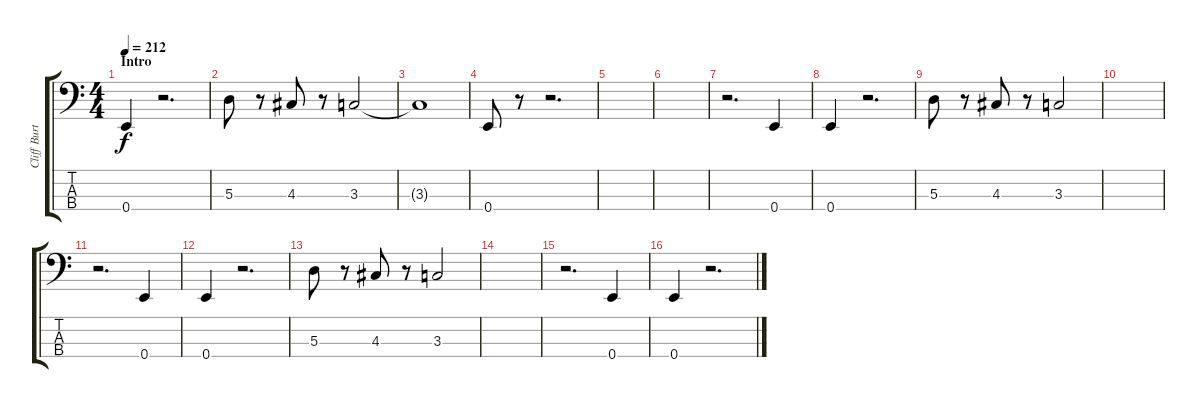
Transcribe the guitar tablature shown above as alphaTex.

\track ("Cliff Burton (Bass)" "Cliff Burt") {instrument electricbassfinger}
\staff {score tabs}
\tuning (G2 D2 A1 E1) {hide}
\ts (4 4)
\section ("" "Intro")
\tempo 212
\clef f4
\ks c
0.4.4{dy f instrument electricbassfinger} r.2{d} |
5.3.8 r.8 4.3.8 r.8 3.3.2 |
3.3{t}.1 |
\section ("" "")
0.4.8 r.8 r.2{d} |
|
|
r.2{d} 0.4.4 |
0.4.4 r.2{d} |
5.3.8 r.8 4.3.8 r.8 3.3.2 |
|
r.2{d} 0.4.4 |
0.4.4 r.2{d} |
5.3.8 r.8 4.3.8 r.8 3.3.2 |
|
r.2{d} 0.4.4 |
0.4.4 r.2{d}
